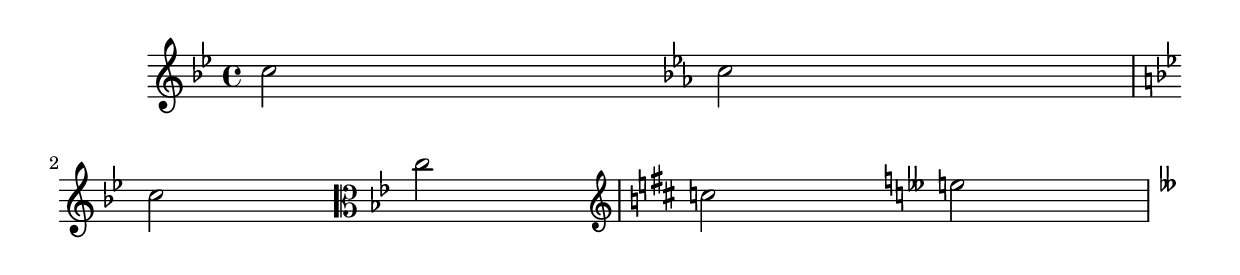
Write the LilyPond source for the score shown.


\version "2.2.0"
\header{
texidoc="
Key signatures may appear on key changes, even without a barline.  
In the case of a line break, the restoration accidentals are printed at 
end of a line. If @code{createKeyOnClefChange} is set, key signatures
are created also on a clef change.
"
}



\score {
  \notes \relative c''
  {
	\set Staff.createKeyOnClefChange = ##t  
    \key bes \major c2
%    \key c \major %  \minor
    \key es \major %  \minor
    c2
    \break
    \key bes \major % \major
    c2 \clef alto c2   \key d \major \clef treble c2
  	\set Staff.keySignature = #'((2 . -1)  (6 . 3) (4 . -2))
	e2
  }
}

